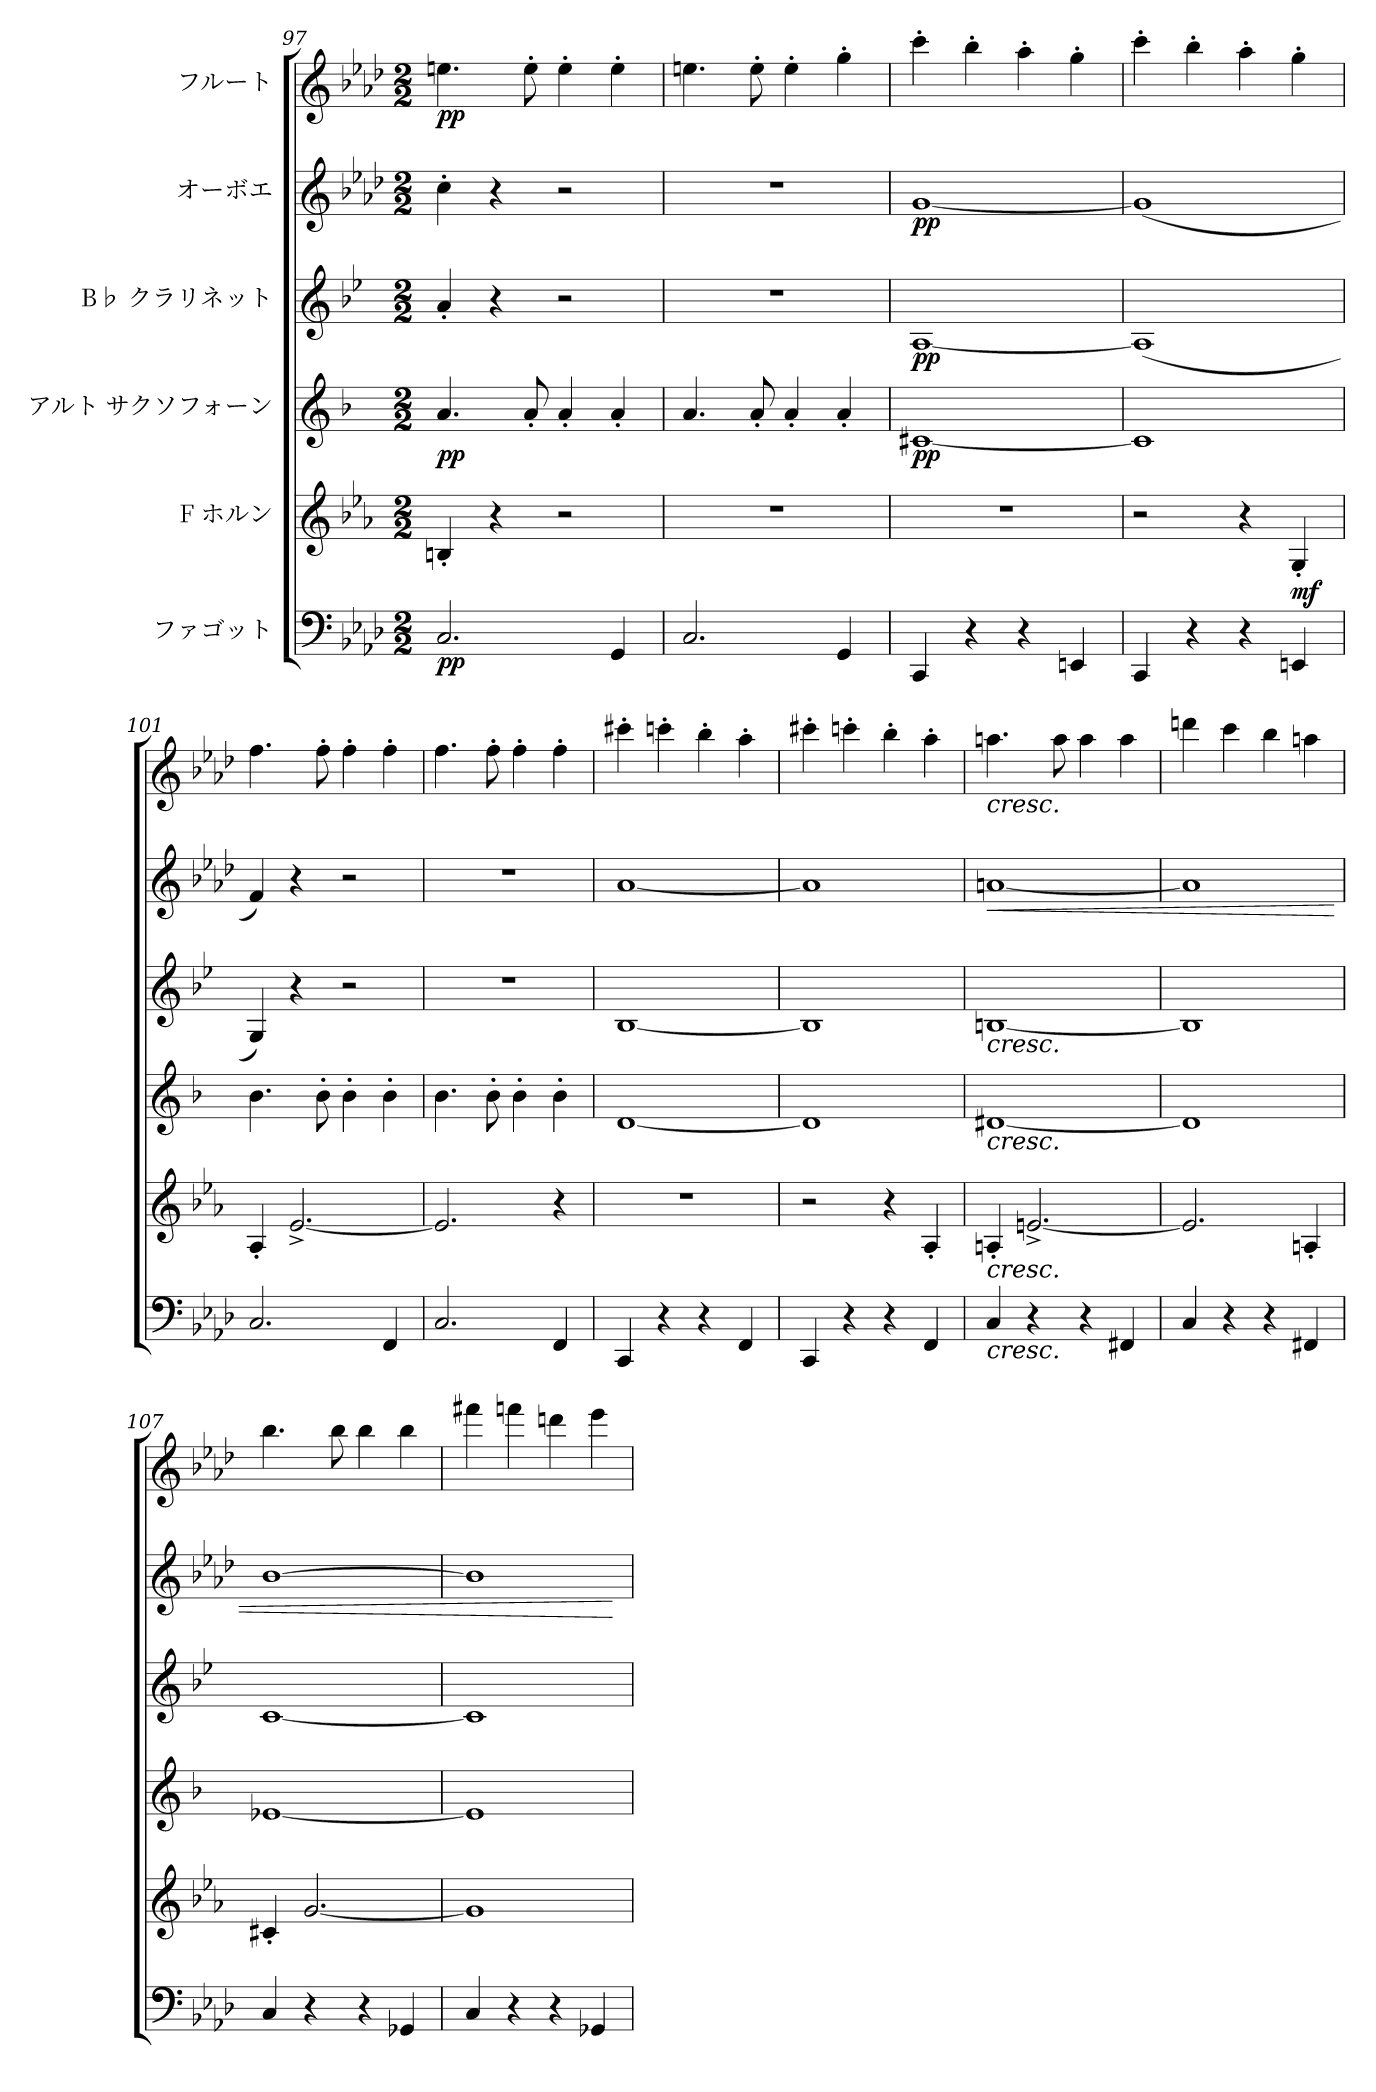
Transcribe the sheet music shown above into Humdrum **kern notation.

**kern	**dynam	**kern	**dynam	**kern	**dynam	**kern	**dynam	**kern	**dynam	**kern	**dynam
*part6	*part6	*part5	*part5	*part4	*part4	*part3	*part3	*part2	*part2	*part1	*part1
*staff6	*staff6	*staff5	*staff5	*staff4	*staff4	*staff3	*staff3	*staff2	*staff2	*staff1	*staff1
*I"ファゴット	*	*I"F ホルン	*	*I"アルト サクソフォーン	*	*I"B♭ クラリネット	*	*I"オーボエ	*	*I"フルート	*
*clefF4	*	*clefG2	*	*clefG2	*	*clefG2	*	*clefG2	*	*clefG2	*
*	*	*ITrd4c7	*	*ITrd5c9	*	*ITrd1c2	*	*	*	*	*
*k[b-e-a-d-]	*	*k[b-e-a-d-]	*	*k[b-e-a-d-]	*	*k[b-e-a-d-]	*	*k[b-e-a-d-]	*	*k[b-e-a-d-]	*
*M2/2	*	*M2/2	*	*M2/2	*	*M2/2	*	*M2/2	*	*M2/2	*
=97	=97	=97	=97	=97	=97	=97	=97	=97	=97	=97	=97
!	!LO:DY:b	!	!	!	!LO:DY:b	!	!	!	!	!	!LO:DY:b
2.C/	pp	4En'/	.	4.c/	pp	4g'/	.	4cc'\	.	4.een\	pp
.	.	4r	.	.	.	4r	.	4r	.	.	.
.	.	.	.	8c'/	.	.	.	.	.	8ee'\	.
.	.	2r	.	4c'/	.	2r	.	2r	.	4ee'\	.
4GG/	.	.	.	4c'/	.	.	.	.	.	4ee'\	.
=98	=98	=98	=98	=98	=98	=98	=98	=98	=98	=98	=98
2.C/	.	1r	.	4.c/	.	1r	.	1r	.	4.een\	.
.	.	.	.	8c'/	.	.	.	.	.	8ee'\	.
.	.	.	.	4c'/	.	.	.	.	.	4ee'\	.
4GG/	.	.	.	4c'/	.	.	.	.	.	4gg'\	.
=99	=99	=99	=99	=99	=99	=99	=99	=99	=99	=99	=99
!	!	!	!	!	!LO:DY:b	!	!LO:DY:b	!	!LO:DY:b	!	!
4CC/	.	1r	.	[1En	pp	[1G	pp	[1g	pp	4ccc'\	.
4r	.	.	.	.	.	.	.	.	.	4bb-'\	.
4r	.	.	.	.	.	.	.	.	.	4aa-'\	.
4EEn/	.	.	.	.	.	.	.	.	.	4gg'\	.
=100	=100	=100	=100	=100	=100	=100	=100	=100	=100	=100	=100
4CC/	.	2r	.	1E]	.	(<1G]	.	(<1g]	.	4ccc'\	.
4r	.	.	.	.	.	.	.	.	.	4bb-'\	.
4r	.	4r	.	.	.	.	.	.	.	4aa-'\	.
!	!	!	!LO:DY:b	!	!	!	!	!	!	!	!
4EEn/	.	4C'/	mf	.	.	.	.	.	.	4gg'\	.
=101	=101	=101	=101	=101	=101	=101	=101	=101	=101	=101	=101
2.C/	.	4D-'/	.	4.d-\	.	4F/)	.	4f/)	.	4.ff\	.
.	.	[2.A-^/	.	.	.	4r	.	4r	.	.	.
.	.	.	.	8d-'\	.	.	.	.	.	8ff'\	.
.	.	.	.	4d-'\	.	2r	.	2r	.	4ff'\	.
4FF/	.	.	.	4d-'\	.	.	.	.	.	4ff'\	.
=102	=102	=102	=102	=102	=102	=102	=102	=102	=102	=102	=102
2.C/	.	2.A-/]	.	4.d-\	.	1r	.	1r	.	4.ff\	.
.	.	.	.	8d-'\	.	.	.	.	.	8ff'\	.
.	.	.	.	4d-'\	.	.	.	.	.	4ff'\	.
4FF/	.	4r	.	4d-'\	.	.	.	.	.	4ff'\	.
=103	=103	=103	=103	=103	=103	=103	=103	=103	=103	=103	=103
4CC/	.	1r	.	[1F	.	[1A-	.	[1a-	.	4ccc#X'\	.
4r	.	.	.	.	.	.	.	.	.	4cccn'\	.
4r	.	.	.	.	.	.	.	.	.	4bb-'\	.
4FF/	.	.	.	.	.	.	.	.	.	4aa-'\	.
=104	=104	=104	=104	=104	=104	=104	=104	=104	=104	=104	=104
4CC/	.	2r	.	1F]	.	1A-]	.	1a-]	.	4ccc#X'\	.
4r	.	.	.	.	.	.	.	.	.	4cccn'\	.
4r	.	4r	.	.	.	.	.	.	.	4bb-'\	.
4FF/	.	4D-'/	.	.	.	.	.	.	.	4aa-'\	.
!!LO:LB:g=z
=105	=105	=105	=105	=105	=105	=105	=105	=105	=105	=105	=105
!	!	!	!	!	!	!	!	!	!	!LO:TX:b:i:t=cresc.	!
!	!	!	!	!	!	!LO:TX:b:i:t=cresc.	!	!	!	!	!
!	!	!	!	!LO:TX:b:i:t=cresc.	!	!	!	!	!	!	!
!	!	!LO:TX:b:i:t=cresc.	!	!	!	!	!	!	!	!	!
!LO:TX:b:i:t=cresc.	!	!	!	!	!	!	!	!	!	!	!
!	!	!	!	!	!	!	!	!	!LO:HP:b	!	!
4C/	.	4Dn'/	.	[1F#X	.	[1An	.	[1an	<	4.aan\	.
4r	.	[2.An^/	.	.	.	.	.	.	.	.	.
.	.	.	.	.	.	.	.	.	.	8aa\	.
4r	.	.	.	.	.	.	.	.	.	4aa\	.
4FF#X/	.	.	.	.	.	.	.	.	.	4aa\	.
=106	=106	=106	=106	=106	=106	=106	=106	=106	=106	=106	=106
4C/	.	2.A/]	.	1F#]	.	1A]	.	1a]	.	4dddn\	.
4r	.	.	.	.	.	.	.	.	.	4ccc\	.
4r	.	.	.	.	.	.	.	.	.	4bb-\	.
4FF#X/	.	4Dn'/	.	.	.	.	.	.	.	4aan\	.
=107	=107	=107	=107	=107	=107	=107	=107	=107	=107	=107	=107
4C/	.	4F#X'/	.	[1G-X	.	[1B-	.	[1b-	.	4.bb-\	.
4r	.	[2.c/	.	.	.	.	.	.	.	.	.
.	.	.	.	.	.	.	.	.	.	8bb-\	.
4r	.	.	.	.	.	.	.	.	.	4bb-\	.
4GG-X/	.	.	.	.	.	.	.	.	.	4bb-\	.
=108	=108	=108	=108	=108	=108	=108	=108	=108	=108	=108	=108
4C/	.	1c]	.	1G-]	.	1B-]	.	1b-]	.	4fff#X\	.
4r	.	.	.	.	.	.	.	.	.	4fffn\	.
4r	.	.	.	.	.	.	.	.	.	4dddn\	.
4GG-X/	.	.	.	.	.	.	.	.	.	4eee-\	.
.	.	.	.	.	.	.	.	.	[	.	.
=	=	=	=	=	=	=	=	=	=	=	=
*-	*-	*-	*-	*-	*-	*-	*-	*-	*-	*-	*-
